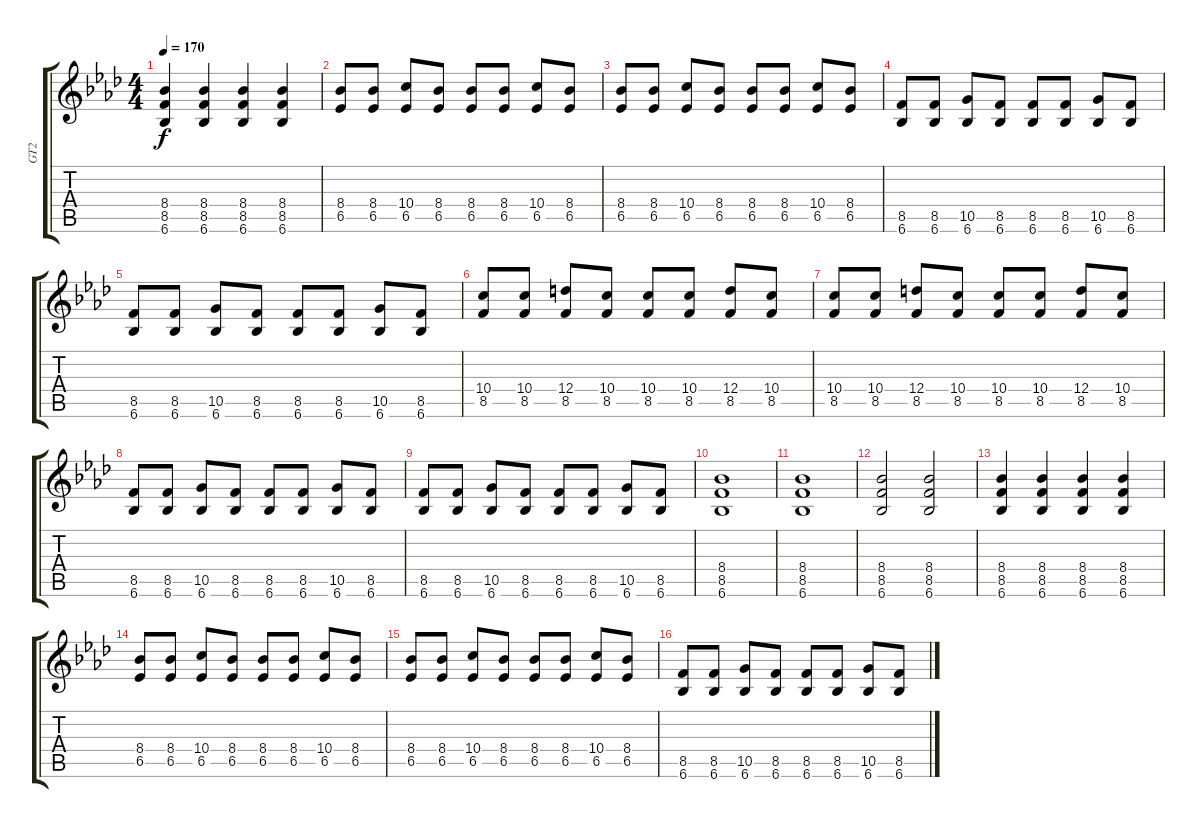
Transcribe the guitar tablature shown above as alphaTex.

\track ("GT2" "GT2") {instrument electricguitarjazz}
\staff {score tabs}
\tuning (E4 B3 G3 D3 A2 E2) {hide}
\ts (4 4)
\tempo 170
\clef g2
\ks ab
(8.4 8.5 6.6).4{dy f} (8.4 8.5 6.6).4 (8.4 8.5 6.6).4 (8.4 8.5 6.6).4 |
(8.4 6.5).8 (8.4 6.5).8 (10.4 6.5).8 (8.4 6.5).8 (8.4 6.5).8 (8.4 6.5).8 (10.4 6.5).8 (8.4 6.5).8 |
(8.4 6.5).8 (8.4 6.5).8 (10.4 6.5).8 (8.4 6.5).8 (8.4 6.5).8 (8.4 6.5).8 (10.4 6.5).8 (8.4 6.5).8 |
(8.5 6.6).8 (8.5 6.6).8 (10.5 6.6).8 (8.5 6.6).8 (8.5 6.6).8 (8.5 6.6).8 (10.5 6.6).8 (8.5 6.6).8 |
(8.5 6.6).8 (8.5 6.6).8 (10.5 6.6).8 (8.5 6.6).8 (8.5 6.6).8 (8.5 6.6).8 (10.5 6.6).8 (8.5 6.6).8 |
(10.4 8.5).8 (10.4 8.5).8 (12.4 8.5).8 (10.4 8.5).8 (10.4 8.5).8 (10.4 8.5).8 (12.4 8.5).8 (10.4 8.5).8 |
(10.4 8.5).8 (10.4 8.5).8 (12.4 8.5).8 (10.4 8.5).8 (10.4 8.5).8 (10.4 8.5).8 (12.4 8.5).8 (10.4 8.5).8 |
(8.5 6.6).8 (8.5 6.6).8 (10.5 6.6).8 (8.5 6.6).8 (8.5 6.6).8 (8.5 6.6).8 (10.5 6.6).8 (8.5 6.6).8 |
(8.5 6.6).8 (8.5 6.6).8 (10.5 6.6).8 (8.5 6.6).8 (8.5 6.6).8 (8.5 6.6).8 (10.5 6.6).8 (8.5 6.6).8 |
(8.4 8.5 6.6).1 |
(8.4 8.5 6.6).1 |
(8.4 8.5 6.6).2 (8.4 8.5 6.6).2 |
(8.4 8.5 6.6).4 (8.4 8.5 6.6).4 (8.4 8.5 6.6).4 (8.4 8.5 6.6).4 |
(8.4 6.5).8 (8.4 6.5).8 (10.4 6.5).8 (8.4 6.5).8 (8.4 6.5).8 (8.4 6.5).8 (10.4 6.5).8 (8.4 6.5).8 |
(8.4 6.5).8 (8.4 6.5).8 (10.4 6.5).8 (8.4 6.5).8 (8.4 6.5).8 (8.4 6.5).8 (10.4 6.5).8 (8.4 6.5).8 |
(8.5 6.6).8 (8.5 6.6).8 (10.5 6.6).8 (8.5 6.6).8 (8.5 6.6).8 (8.5 6.6).8 (10.5 6.6).8 (8.5 6.6).8
